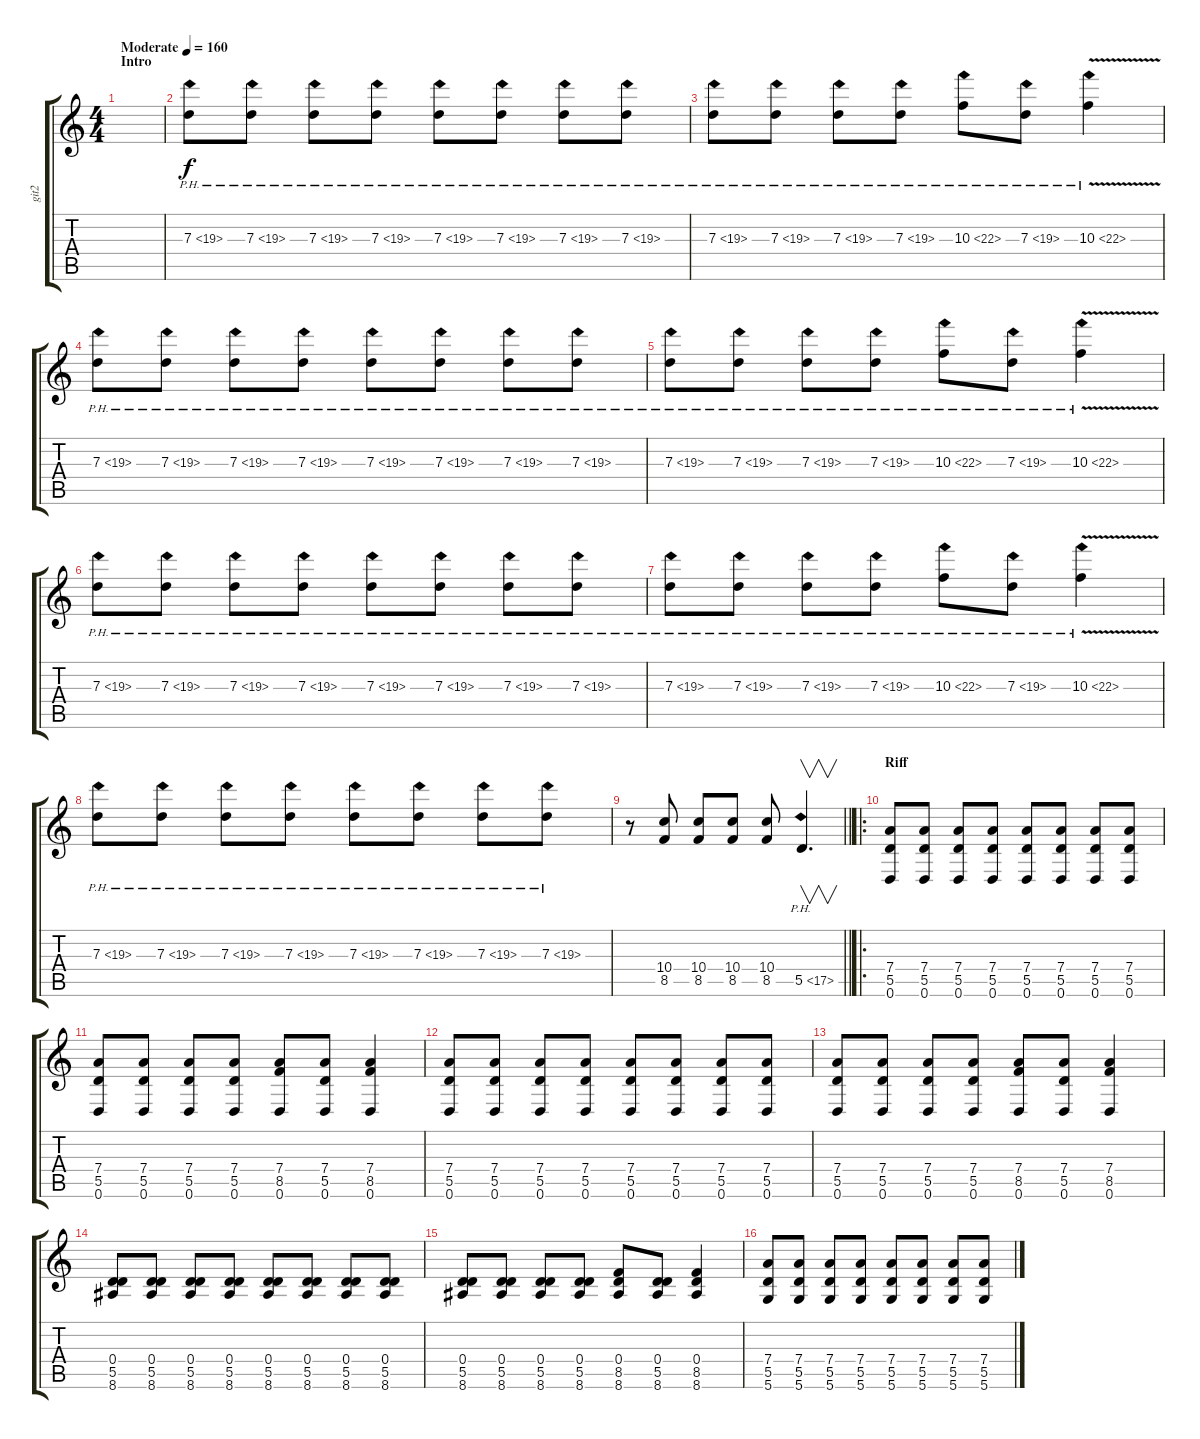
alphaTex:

\track ("git2" "git2") {instrument distortionguitar}
\staff {score tabs}
\tuning (E4 B3 G3 D3 A2 D2) {hide}
\ts (4 4)
\section ("" "Intro")
\tempo (160 "Moderate")
\clef g2
\ks c
|
7.3{ph 12}.8 7.3{ph 12}.8 7.3{ph 12}.8 7.3{ph 12}.8 7.3{ph 12}.8 7.3{ph 12}.8 7.3{ph 12}.8 7.3{ph 12}.8 |
7.3{ph 12}.8 7.3{ph 12}.8 7.3{ph 12}.8 7.3{ph 12}.8 10.3{ph 12}.8 7.3{ph 12}.8 10.3{ph 12 v}.4 |
7.3{ph 12}.8 7.3{ph 12}.8 7.3{ph 12}.8 7.3{ph 12}.8 7.3{ph 12}.8 7.3{ph 12}.8 7.3{ph 12}.8 7.3{ph 12}.8 |
7.3{ph 12}.8 7.3{ph 12}.8 7.3{ph 12}.8 7.3{ph 12}.8 10.3{ph 12}.8 7.3{ph 12}.8 10.3{ph 12 v}.4 |
7.3{ph 12}.8 7.3{ph 12}.8 7.3{ph 12}.8 7.3{ph 12}.8 7.3{ph 12}.8 7.3{ph 12}.8 7.3{ph 12}.8 7.3{ph 12}.8 |
7.3{ph 12}.8 7.3{ph 12}.8 7.3{ph 12}.8 7.3{ph 12}.8 10.3{ph 12}.8 7.3{ph 12}.8 10.3{ph 12 v}.4 |
7.3{ph 12}.8 7.3{ph 12}.8 7.3{ph 12}.8 7.3{ph 12}.8 7.3{ph 12}.8 7.3{ph 12}.8 7.3{ph 12}.8 7.3{ph 12}.8 |
\barLineRight lightlight
r.8 (10.4 8.5).8 (10.4 8.5).8 (10.4 8.5).8 (10.4 8.5).8 5.5{ph 12}.4{v d} |
\ro
\section ("" "Riff")
(7.4 5.5 0.6).8 (7.4 5.5 0.6).8 (7.4 5.5 0.6).8 (7.4 5.5 0.6).8 (7.4 5.5 0.6).8 (7.4 5.5 0.6).8 (7.4 5.5 0.6).8 (7.4 5.5 0.6).8 |
(7.4 5.5 0.6).8 (7.4 5.5 0.6).8 (7.4 5.5 0.6).8 (7.4 5.5 0.6).8 (7.4 8.5 0.6).8 (7.4 5.5 0.6).8 (7.4 8.5 0.6).4 |
(7.4 5.5 0.6).8 (7.4 5.5 0.6).8 (7.4 5.5 0.6).8 (7.4 5.5 0.6).8 (7.4 5.5 0.6).8 (7.4 5.5 0.6).8 (7.4 5.5 0.6).8 (7.4 5.5 0.6).8 |
(7.4 5.5 0.6).8 (7.4 5.5 0.6).8 (7.4 5.5 0.6).8 (7.4 5.5 0.6).8 (7.4 8.5 0.6).8 (7.4 5.5 0.6).8 (7.4 8.5 0.6).4 |
(0.4 5.5 8.6).8 (0.4 5.5 8.6).8 (0.4 5.5 8.6).8 (0.4 5.5 8.6).8 (0.4 5.5 8.6).8 (0.4 5.5 8.6).8 (0.4 5.5 8.6).8 (0.4 5.5 8.6).8 |
(0.4 5.5 8.6).8 (0.4 5.5 8.6).8 (0.4 5.5 8.6).8 (0.4 5.5 8.6).8 (0.4 8.5 8.6).8 (0.4 5.5 8.6).8 (0.4 8.5 8.6).4 |
(7.4 5.5 5.6).8 (7.4 5.5 5.6).8 (7.4 5.5 5.6).8 (7.4 5.5 5.6).8 (7.4 5.5 5.6).8 (7.4 5.5 5.6).8 (7.4 5.5 5.6).8 (7.4 5.5 5.6).8
